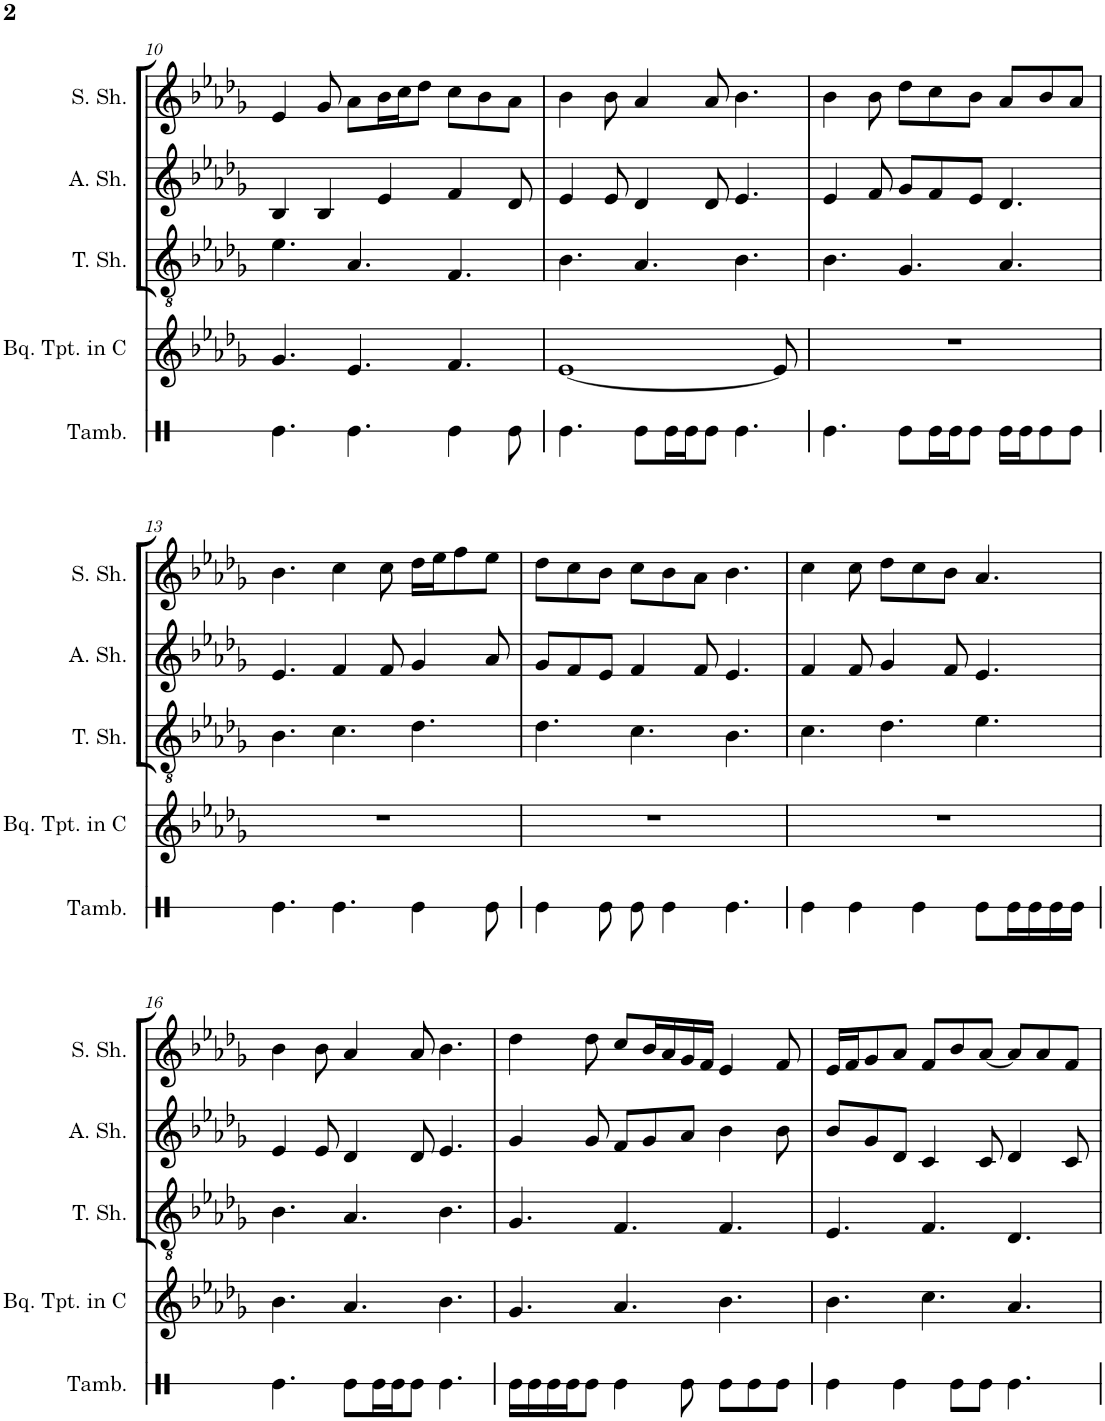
**kern	**kern	**kern	**kern	**kern
*part5	*part4	*part3	*part2	*part1
*staff5	*staff4	*staff3	*staff2	*staff1
*I"Tambourine	*I"Baroque Trumpet in C	*I"Tenor Shawm	*I"Alto Shawm	*I"Soprano Shawm
*I'Tamb.	*I'Bq. Tpt. in C	*I'T. Sh.	*I'A. Sh.	*I'S. Sh.
!!LO:PB:g=z
*clefX	*clefG2	*clefGv2	*clefG2	*clefG2
*	*Trd1c2	*Trd12c21	*Trd12c21	*Trd12c21
*k[]	*k[b-e-a-d-g-]	*k[b-e-a-d-g-]	*k[b-e-a-d-g-]	*k[b-e-a-d-g-]
*M9/8	*M9/8	*M9/8	*M9/8	*M9/8
=10	=10	=10	=10	=10
4.Re\	4.g-/	4.e-\	4B-/	4e-/
.	.	.	4B-/	8g-/
4.Re\	4.e-/	4.A-/	.	8a-\L
.	.	.	4e-/	16b-\L
.	.	.	.	16cc\J
.	.	.	.	8dd-\J
4Re\	4.f/	4.F/	4f/	8cc\L
.	.	.	.	8b-\
8Re\	.	.	8d-/	8a-\J
=11	=11	=11	=11	=11
4.Re\	[1e-	4.B-\	4e-/	4b-\
.	.	.	8e-/	8b-\
8Re\L	.	4.A-/	4d-/	4a-/
16Re\L	.	.	.	.
16Re\J	.	.	.	.
8Re\J	.	.	8d-/	8a-/
4.Re\	.	4.B-\	4.e-/	4.b-\
.	8e-/]	.	.	.
=12	=12	=12	=12	=12
4.Re\	8%9r	4.B-\	4e-/	4b-\
.	.	.	8f/	8b-\
8Re\L	.	4.G-/	8g-/L	8dd-\L
16Re\L	.	.	8f/	8cc\
16Re\J	.	.	.	.
8Re\J	.	.	8e-/J	8b-\J
16Re\LL	.	4.A-/	4.d-/	8a-/L
16Re\J	.	.	.	.
8Re\	.	.	.	8b-/
8Re\J	.	.	.	8a-/J
!!LO:LB:g=z
=13	=13	=13	=13	=13
4.Re\	8%9r	4.B-\	4.e-/	4.b-\
4.Re\	.	4.c\	4f/	4cc\
.	.	.	8f/	8cc\
4Re\	.	4.d-\	4g-/	16dd-\LL
.	.	.	.	16ee-\J
.	.	.	.	8ff\
8Re\	.	.	8a-/	8ee-\J
=14	=14	=14	=14	=14
4Re\	8%9r	4.d-\	8g-/L	8dd-\L
.	.	.	8f/	8cc\
8Re\	.	.	8e-/J	8b-\J
8Re\	.	4.c\	4f/	8cc\L
4Re\	.	.	.	8b-\
.	.	.	8f/	8a-\J
4.Re\	.	4.B-\	4.e-/	4.b-\
=15	=15	=15	=15	=15
4Re\	8%9r	4.c\	4f/	4cc\
4Re\	.	.	8f/	8cc\
.	.	4.d-\	4g-/	8dd-\L
4Re\	.	.	.	8cc\
.	.	.	8f/	8b-\J
8Re\L	.	4.e-\	4.e-/	4.a-/
16Re\L	.	.	.	.
16Re\	.	.	.	.
16Re\	.	.	.	.
16Re\JJ	.	.	.	.
!!LO:LB:g=z
=16	=16	=16	=16	=16
4.Re\	4.b-\	4.B-\	4e-/	4b-\
.	.	.	8e-/	8b-\
8Re\L	4.a-/	4.A-/	4d-/	4a-/
16Re\L	.	.	.	.
16Re\J	.	.	.	.
8Re\J	.	.	8d-/	8a-/
4.Re\	4.b-\	4.B-\	4.e-/	4.b-\
=17	=17	=17	=17	=17
16Re\LL	4.g-/	4.G-/	4g-/	4dd-\
16Re\	.	.	.	.
16Re\	.	.	.	.
16Re\J	.	.	.	.
8Re\J	.	.	8g-/	8dd-\
4Re\	4.a-/	4.F/	8f/L	8cc/L
.	.	.	8g-/	16b-/L
.	.	.	.	16a-/
8Re\	.	.	8a-/J	16g-/
.	.	.	.	16f/JJ
8Re\L	4.b-\	4.F/	4b-\	4e-/
8Re\	.	.	.	.
8Re\J	.	.	8b-\	8f/
=18	=18	=18	=18	=18
4Re\	4.b-\	4.E-/	8b-/L	16e-/LL
.	.	.	.	16f/J
.	.	.	8g-/	8g-/
4Re\	.	.	8d-/J	8a-/J
.	4.cc\	4.F/	4c/	8f/L
8Re\L	.	.	.	8b-/
8Re\J	.	.	8c/	[8a-/J
4.Re\	4.a-/	4.D-/	4d-/	8a-/L]
.	.	.	.	8a-/
.	.	.	8c/	8f/J
=	=	=	=	=
*-	*-	*-	*-	*-
